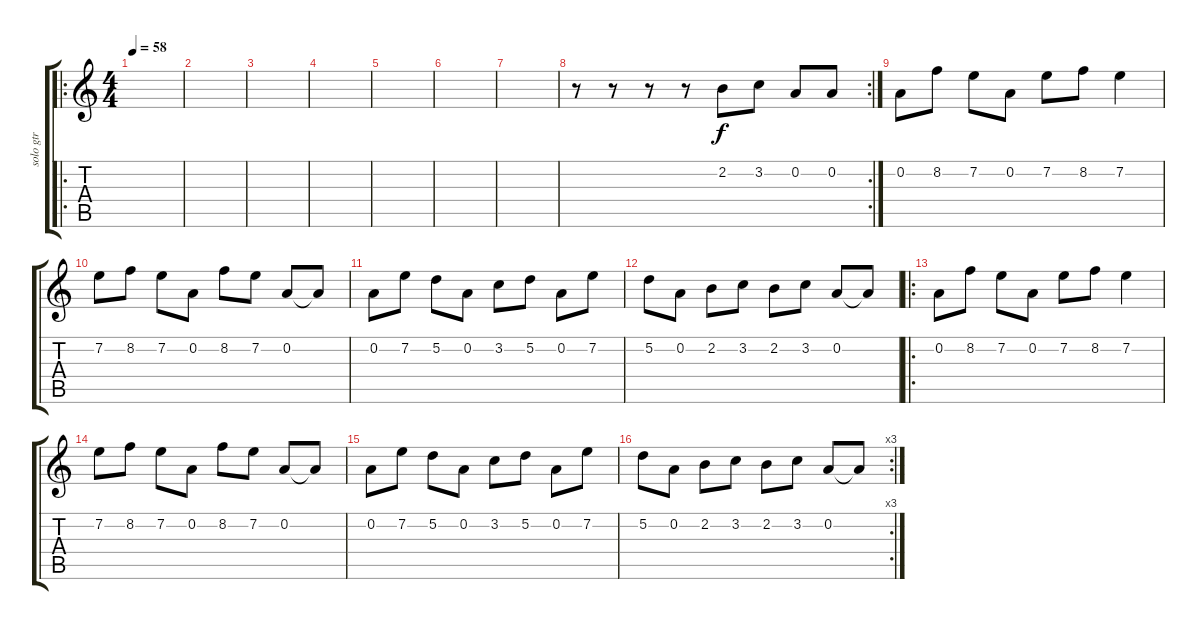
\track ("solo gtr" "solo gtr") {instrument distortionguitar}
\staff {score tabs}
\tuning (D4 A3 F3 C3 G2 C2) {hide}
\ro
\ts (4 4)
\tempo 58
\clef g2
\ks c
|
|
|
|
|
|
|
\rc 2
r.8 r.8 r.8 r.8 2.2.8 3.2.8 0.2.8 0.2.8 |
0.2.8 8.2.8 7.2.8 0.2.8 7.2.8 8.2.8 7.2.4 |
7.2.8 8.2.8 7.2.8 0.2.8 8.2.8 7.2.8 0.2.8 0.2{t}.8 |
0.2.8 7.2.8 5.2.8 0.2.8 3.2.8 5.2.8 0.2.8 7.2.8 |
5.2.8 0.2.8 2.2.8 3.2.8 2.2.8 3.2.8 0.2.8 0.2{t}.8 |
\ro
0.2.8 8.2.8 7.2.8 0.2.8 7.2.8 8.2.8 7.2.4 |
7.2.8 8.2.8 7.2.8 0.2.8 8.2.8 7.2.8 0.2.8 0.2{t}.8 |
0.2.8 7.2.8 5.2.8 0.2.8 3.2.8 5.2.8 0.2.8 7.2.8 |
\rc 3
5.2.8 0.2.8 2.2.8 3.2.8 2.2.8 3.2.8 0.2.8 0.2{t}.8
